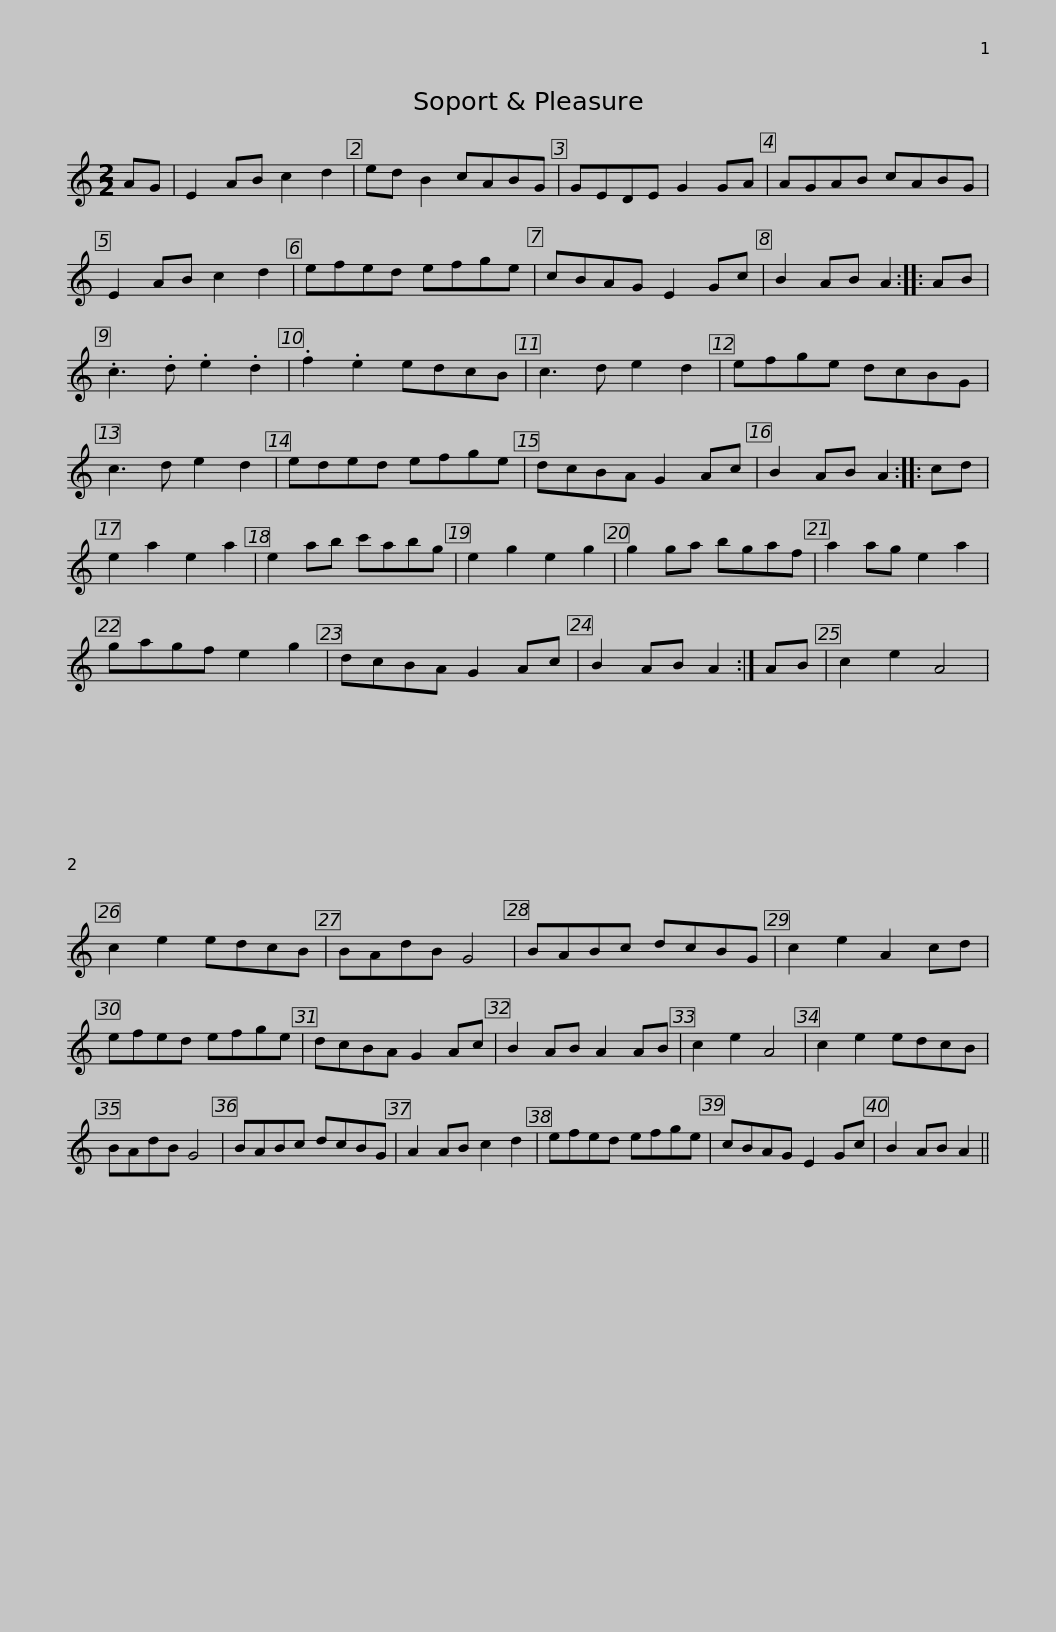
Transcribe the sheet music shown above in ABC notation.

X:1
L:1/8
M:2/2
I:linebreak $
K:C
V:1 treble
V:1
 AG | E2 AB c2 d2 | ed B2 cABG | GEDE G2 GA | AGAB cABG | %5
 E2 AB c2 d2 | efed efge |$ cBAG E2 Gc | B2 AB A2 :: AB | %10
 .c3 .d .e2 .d2 | .f2 .e2 edcB | c3 d e2 d2 | efge dcBG | c3 d e2 d2 |$ %15
 eded efge | dcBA G2 Ac | B2 AB A2 :: cd | e2 a2 e2 a2 | %20
 e2 ab c'abg | e2 g2 e2 g2 |$ g2 ga bgaf | a2 ag e2 a2 | gagf e2 g2 | %25
 dcBA G2 Ac | B2 AB A2 :| AB | c2 e2 A4 | c2 e2 edcB |$ %30
 BAdB G4 | BABc dcBG | c2 e2 A2 cd | efed efge | dcBA G2 Ac | %35
 B2 AB A2 AB | c2 e2 A4 |$ c2 e2 edcB | BAdB G4 | BABc dcBG | %40
 A2 AB c2 d2 | efed efge | cBAG E2 Gc | B2 AB A2 || %44
